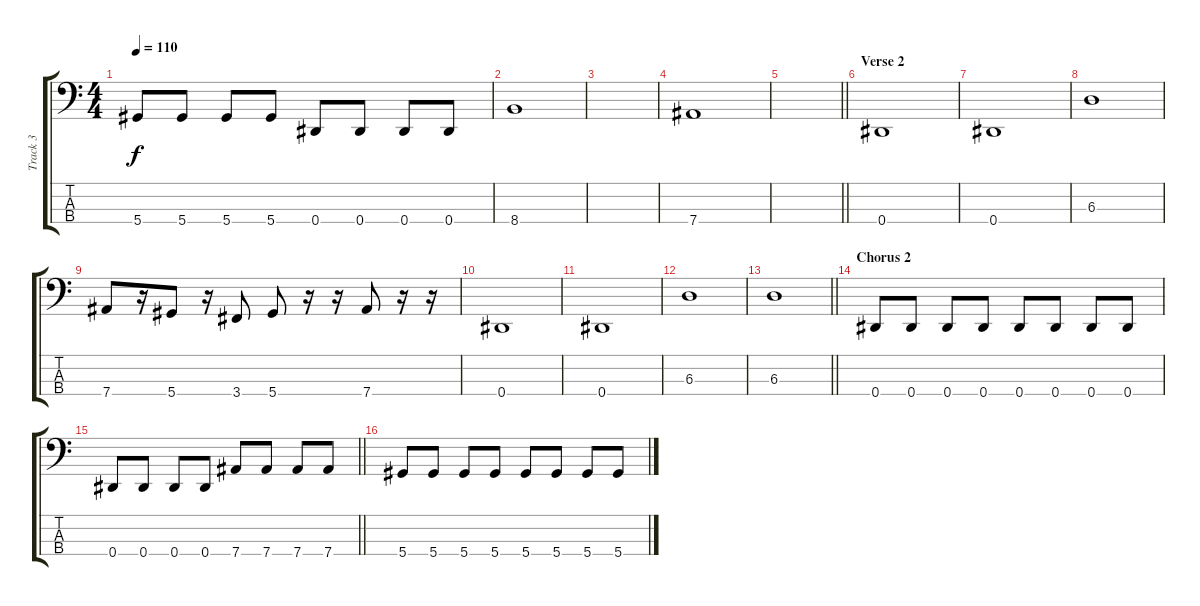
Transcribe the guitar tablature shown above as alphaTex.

\track ("Track 3" "Track 3") {instrument electricbasspick}
\staff {score tabs}
\tuning (Gb2 Db2 Ab1 Eb1) {hide}
\ts (4 4)
\tempo 110
\clef f4
\ks c
5.4.8{dy f} 5.4.8 5.4.8 5.4.8 0.4.8 0.4.8 0.4.8 0.4.8 |
8.4.1 |
|
7.4.1 |
\barLineRight lightlight
|
\section ("" "Verse 2")
0.4.1 |
0.4.1 |
6.3.1 |
7.4.8 r.16 5.4.8 r.16 3.4.8 5.4.8 r.16 r.16 7.4.8 r.16 r.16 |
0.4.1 |
0.4.1 |
6.3.1 |
\barLineRight lightlight
6.3.1 |
\section ("" "Chorus 2")
0.4.8 0.4.8 0.4.8 0.4.8 0.4.8 0.4.8 0.4.8 0.4.8 |
\barLineRight lightlight
0.4.8 0.4.8 0.4.8 0.4.8 7.4.8 7.4.8 7.4.8 7.4.8 |
5.4.8 5.4.8 5.4.8 5.4.8 5.4.8 5.4.8 5.4.8 5.4.8
